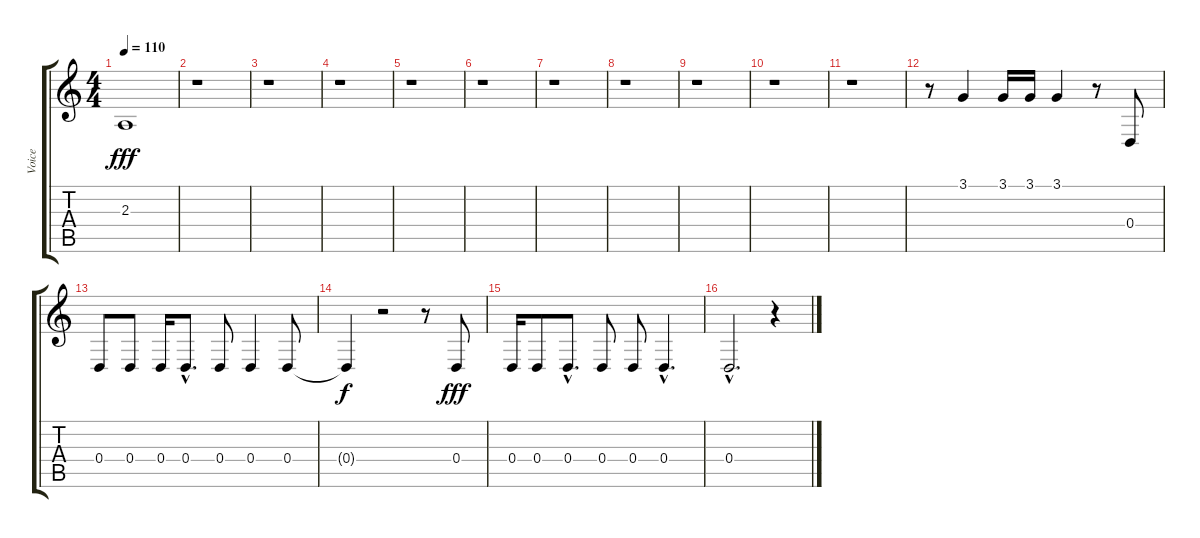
\track ("Voice" "Voice") {instrument acousticgrandpiano}
\staff {score tabs}
\tuning (E4 B3 G3 D3 A2 E2) {hide}
\ts (4 4)
\tempo 110
\clef g2
\ks c
2.3.1{dy fff} |
r.1 |
r.1 |
r.1 |
r.1 |
r.1 |
r.1 |
r.1 |
r.1 |
r.1 |
r.1 |
r.8 3.1.4 3.1.16 3.1.16 3.1.4 r.8 0.4.8 |
0.4.8 0.4.8 0.4.16 0.4{hac}.8{d} 0.4.8 0.4.4 0.4.8 |
0.4{t}.4{dy f} r.2 r.8 0.4.8{dy fff} |
0.4.16 0.4.8 0.4{hac}.8{d} 0.4.8 0.4.8 0.4{hac}.4{d} |
0.4{hac}.2{d} r.4
